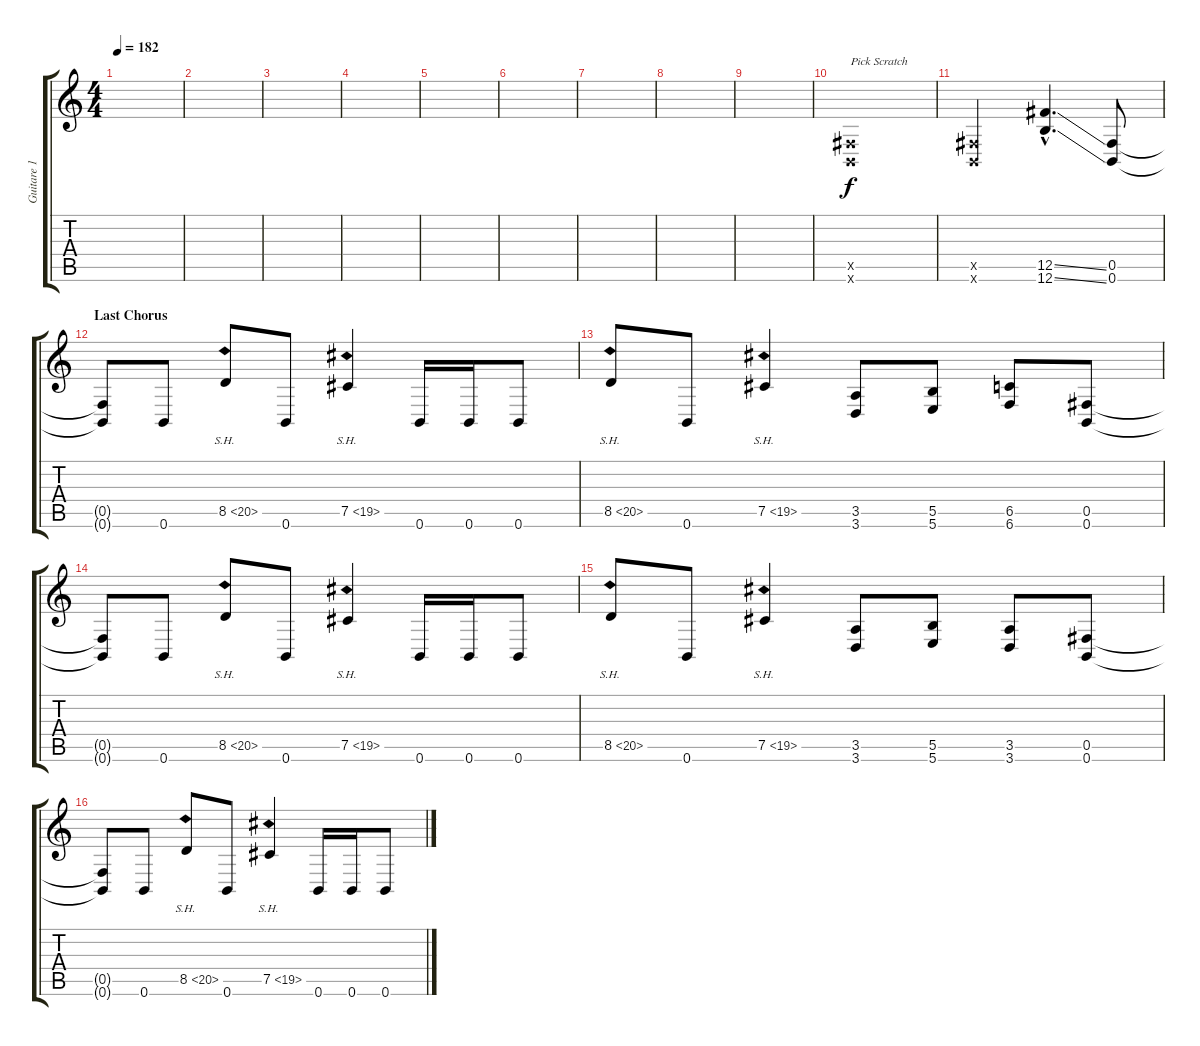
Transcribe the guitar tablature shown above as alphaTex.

\track ("Guitare 1" "Guitare 1") {instrument distortionguitar}
\staff {score tabs}
\tuning (Db4 Ab3 E3 B2 Gb2 B1) {hide}
\ts (4 4)
\tempo 182
\clef g2
\ks c
|
|
|
|
|
|
|
|
|
(0.5{x} 0.6{x}).1{txt "Pick Scratch"} |
(0.5{x} 0.6{x}).2 (12.5{ss hac} 12.6{ss hac}).4{d} (0.5 0.6).8 |
\section ("" "Last Chorus")
(0.5{t} 0.6{t}).8 0.6.8 8.5{sh 12}.8 0.6.8 7.5{sh 12}.4 0.6.16 0.6.16 0.6.8 |
8.5{sh 12}.8 0.6.8 7.5{sh 12}.4 (3.5 3.6).8 (5.5 5.6).8 (6.5 6.6).8 (0.5 0.6).8 |
(0.5{t} 0.6{t}).8 0.6.8 8.5{sh 12}.8 0.6.8 7.5{sh 12}.4 0.6.16 0.6.16 0.6.8 |
8.5{sh 12}.8 0.6.8 7.5{sh 12}.4 (3.5 3.6).8 (5.5 5.6).8 (3.5 3.6).8 (0.5 0.6).8 |
(0.5{t} 0.6{t}).8 0.6.8 8.5{sh 12}.8 0.6.8 7.5{sh 12}.4 0.6.16 0.6.16 0.6.8
